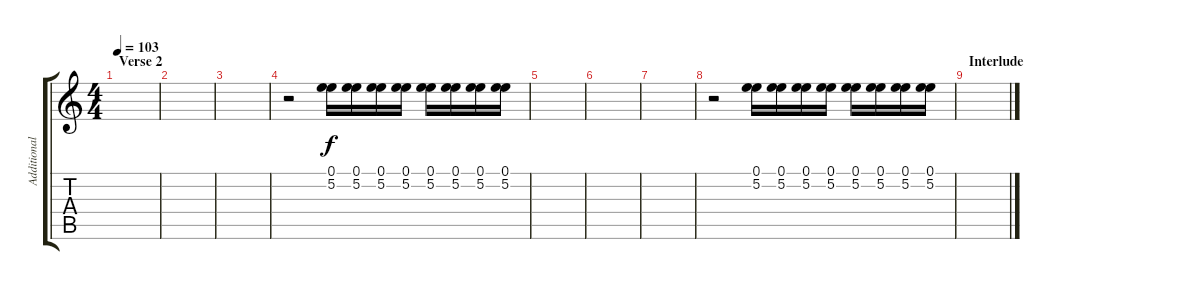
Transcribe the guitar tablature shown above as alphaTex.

\track ("Additional Guitar" "Additional") {instrument overdrivenguitar}
\staff {score tabs}
\tuning (E4 B3 G3 D3 A2 D2) {hide}
\ts (4 4)
\section ("" "Verse 2")
\tempo 103
\clef g2
\ks c
|
|
|
r.2 (0.1 5.2).16 (0.1 5.2).16 (0.1 5.2).16 (0.1 5.2).16 (0.1 5.2).16 (0.1 5.2).16 (0.1 5.2).16 (0.1 5.2).16 |
|
|
|
r.2 (0.1 5.2).16 (0.1 5.2).16 (0.1 5.2).16 (0.1 5.2).16 (0.1 5.2).16 (0.1 5.2).16 (0.1 5.2).16 (0.1 5.2).16 |
\section ("" "Interlude")
